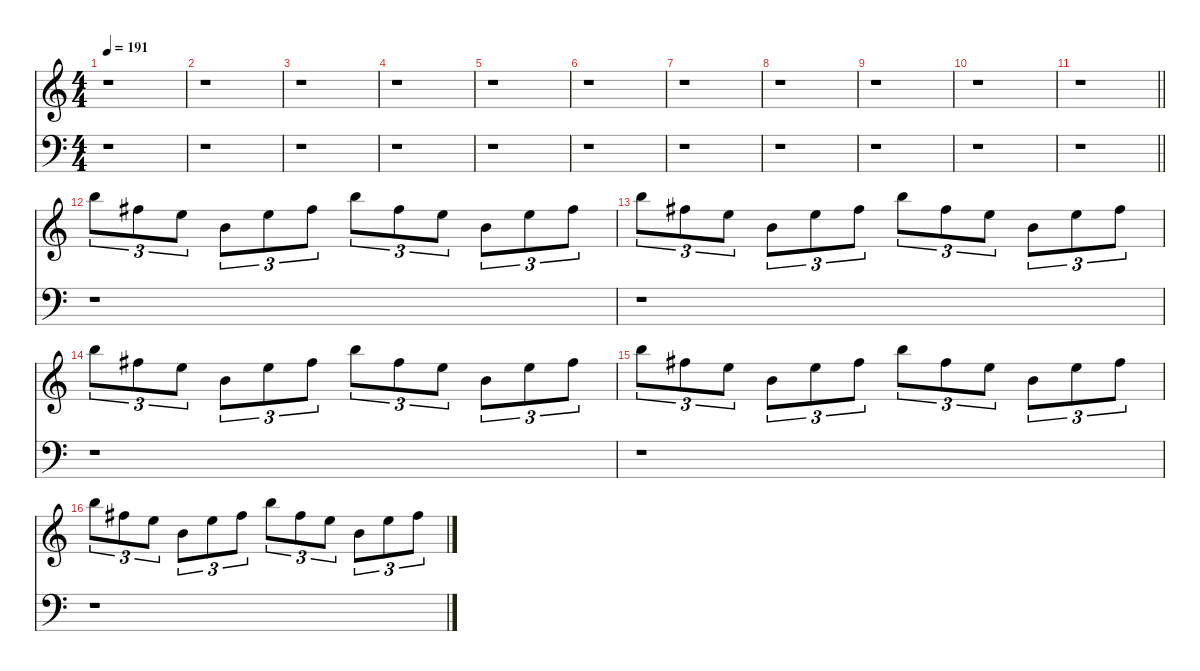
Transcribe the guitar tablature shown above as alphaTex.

\defaultSystemsLayout 4
\hideDynamics
\bracketExtendMode nobrackets
\singleTrackTrackNamePolicy hidden
\multiTrackTrackNamePolicy hidden
\firstSystemTrackNameMode fullname
\firstSystemTrackNameOrientation horizontal
\otherSystemsTrackNameOrientation horizontal
\track ("Organs" "org.") {defaultSystemsLayout 4 instrument rockorgan}
\staff {score}
\tuning (E4 B3 G3 D3 A2 E2 B1)
\ts (4 4)
\tempo 191
\clef g2
\ks c
r.1{dy f beam Down} |
r.1{beam Down} |
r.1{beam Down} |
r.1{beam Down} |
r.1{beam Down} |
r.1{beam Down} |
r.1{beam Down} |
r.1{beam Down} |
r.1{beam Down} |
r.1{beam Down} |
\barLineRight lightlight
r.1{beam Down} |
19.1.8{tu (3 2) dy mf beam Down} 19.2{acc #}.8{tu (3 2) beam Down} 17.2.8{tu (3 2) beam Down} 16.3.8{tu (3 2) beam Down} 17.2.8{tu (3 2) beam Down} 14.1{acc #}.8{tu (3 2) beam Down} 19.1.8{tu (3 2) beam Down} 19.2{acc #}.8{tu (3 2) beam Down} 17.2.8{tu (3 2) beam Down} 16.3.8{tu (3 2) beam Down} 17.2.8{tu (3 2) beam Down} 14.1{acc #}.8{tu (3 2) beam Down} |
19.1.8{tu (3 2) beam Down} 19.2{acc #}.8{tu (3 2) beam Down} 17.2.8{tu (3 2) beam Down} 16.3.8{tu (3 2) beam Down} 17.2.8{tu (3 2) beam Down} 14.1{acc #}.8{tu (3 2) beam Down} 19.1.8{tu (3 2) beam Down} 19.2{acc #}.8{tu (3 2) beam Down} 17.2.8{tu (3 2) beam Down} 16.3.8{tu (3 2) beam Down} 17.2.8{tu (3 2) beam Down} 14.1{acc #}.8{tu (3 2) beam Down} |
19.1.8{tu (3 2) beam Down} 19.2{acc #}.8{tu (3 2) beam Down} 17.2.8{tu (3 2) beam Down} 16.3.8{tu (3 2) beam Down} 17.2.8{tu (3 2) beam Down} 14.1{acc #}.8{tu (3 2) beam Down} 19.1.8{tu (3 2) beam Down} 19.2{acc #}.8{tu (3 2) beam Down} 17.2.8{tu (3 2) beam Down} 16.3.8{tu (3 2) beam Down} 17.2.8{tu (3 2) beam Down} 14.1{acc #}.8{tu (3 2) beam Down} |
19.1.8{tu (3 2) beam Down} 19.2{acc #}.8{tu (3 2) beam Down} 17.2.8{tu (3 2) beam Down} 16.3.8{tu (3 2) beam Down} 17.2.8{tu (3 2) beam Down} 14.1{acc #}.8{tu (3 2) beam Down} 19.1.8{tu (3 2) beam Down} 19.2{acc #}.8{tu (3 2) beam Down} 17.2.8{tu (3 2) beam Down} 16.3.8{tu (3 2) beam Down} 17.2.8{tu (3 2) beam Down} 14.1{acc #}.8{tu (3 2) beam Down} |
19.1.8{tu (3 2) beam Down} 19.2{acc #}.8{tu (3 2) beam Down} 17.2.8{tu (3 2) beam Down} 16.3.8{tu (3 2) beam Down} 17.2.8{tu (3 2) beam Down} 14.1{acc #}.8{tu (3 2) beam Down} 19.1.8{tu (3 2) beam Down} 19.2{acc #}.8{tu (3 2) beam Down} 17.2.8{tu (3 2) beam Down} 16.3.8{tu (3 2) beam Down} 17.2.8{tu (3 2) beam Down} 14.1{acc #}.8{tu (3 2) beam Down}
\staff {score}
\tuning (E4 B3 G3 D3 A2 E2 B1)
\clef f4
\ottava regular
\simile none
\ks c
r.1{dy f beam Down} |
r.1{beam Down} |
r.1{beam Down} |
r.1{beam Down} |
r.1{beam Down} |
r.1{beam Down} |
r.1{beam Down} |
r.1{beam Down} |
r.1{beam Down} |
r.1{beam Down} |
\barLineRight lightlight
r.1{beam Down} |
r.1{beam Down} |
r.1{beam Down} |
r.1{beam Down} |
r.1{beam Down} |
r.1{beam Down}
